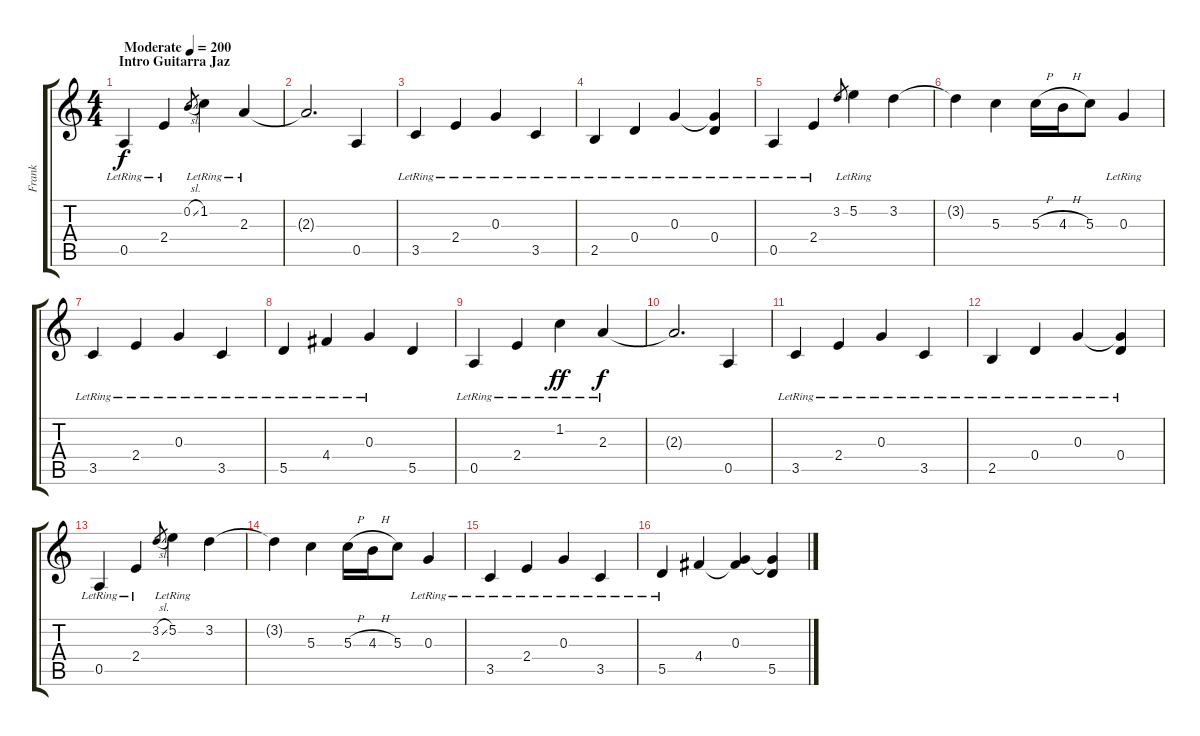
\track ("Frank" "Frank") {instrument distortionguitar}
\staff {score tabs}
\tuning (E4 B3 G3 D3 A2 E2) {hide}
\ts (4 4)
\section ("" "Intro Guitarra Jaz")
\tempo (200 "Moderate")
\clef g2
\ks c
0.5{lr}.4{dy f instrument electricguitarjazz} 2.4{lr}.4 0.2{sl}.8{gr} 1.2{lr}.4 2.3{lr}.4 |
2.3{t}.2{d} 0.5.4 |
3.5{lr}.4 2.4{lr}.4 0.3{lr}.4 3.5{lr}.4 |
2.5{lr}.4 0.4{lr}.4 0.3{lr}.4 (0.3{t} 0.4{lr}).4 |
0.5{lr}.4 2.4{lr}.4 3.2.8{gr} 5.2{lr}.4 3.2.4 |
3.2{t}.4 5.3.4 5.3{h}.16 4.3{h}.16 5.3.8 0.3{lr}.4 |
3.5{lr}.4 2.4{lr}.4 0.3{lr}.4 3.5{lr}.4 |
5.5{lr}.4 4.4{lr}.4 0.3{lr}.4 5.5.4 |
0.5{lr}.4 2.4{lr}.4 1.2{lr}.4{dy ff} 2.3{lr}.4{dy f} |
2.3{t}.2{d} 0.5.4 |
3.5{lr}.4 2.4{lr}.4 0.3{lr}.4 3.5{lr}.4 |
2.5{lr}.4 0.4{lr}.4 0.3{lr}.4 (0.3{t} 0.4{lr}).4 |
0.5{lr}.4 2.4{lr}.4 3.2{sl}.8{gr} 5.2{lr}.4 3.2.4 |
3.2{t}.4 5.3.4 5.3{h}.16 4.3{h}.16 5.3.8 0.3{lr}.4 |
3.5{lr}.4 2.4{lr}.4 0.3{lr}.4 3.5{lr}.4 |
5.5{lr}.4 4.4.4 (0.3 4.4{t}).4 (0.3{t} 5.5).4
